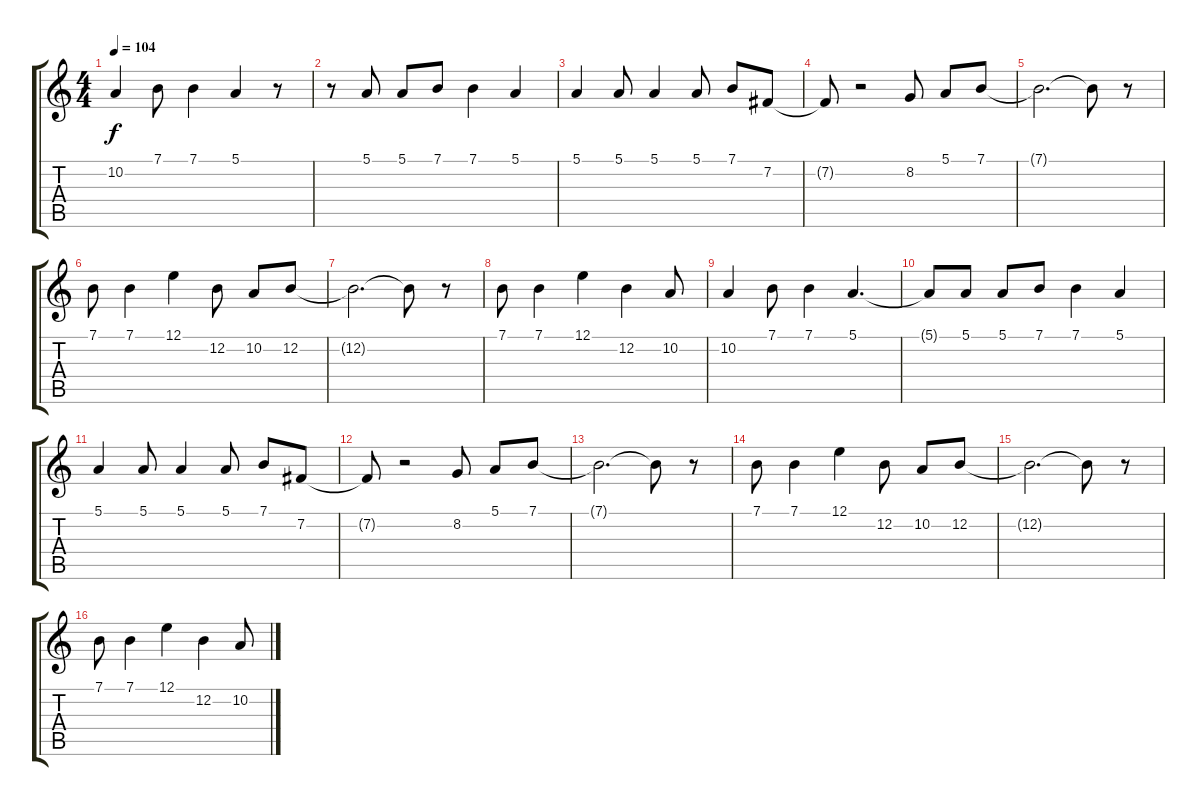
\track "" {instrument acousticgrandpiano}
\staff {score tabs}
\tuning (E4 B3 G3 D3 A2 E2) {hide}
\ts (4 4)
\tempo 104
\clef g2
\ks c
10.2.4{dy f} 7.1.8 7.1.4 5.1.4 r.8 |
r.8 5.1.8 5.1.8 7.1.8 7.1.4 5.1.4 |
5.1.4 5.1.8 5.1.4 5.1.8 7.1.8 7.2.8 |
7.2{t}.8 r.2 8.2.8 5.1.8 7.1.8 |
7.1{t}.2{d} 7.1{t}.8 r.8 |
7.1.8 7.1.4 12.1.4 12.2.8 10.2.8 12.2.8 |
12.2{t}.2{d} 12.2{t}.8 r.8 |
7.1.8 7.1.4 12.1.4 12.2.4 10.2.8 |
10.2.4 7.1.8 7.1.4 5.1.4{d} |
5.1{t}.8 5.1.8 5.1.8 7.1.8 7.1.4 5.1.4 |
5.1.4 5.1.8 5.1.4 5.1.8 7.1.8 7.2.8 |
7.2{t}.8 r.2 8.2.8 5.1.8 7.1.8 |
7.1{t}.2{d} 7.1{t}.8 r.8 |
7.1.8 7.1.4 12.1.4 12.2.8 10.2.8 12.2.8 |
12.2{t}.2{d} 12.2{t}.8 r.8 |
7.1.8 7.1.4 12.1.4 12.2.4 10.2.8
